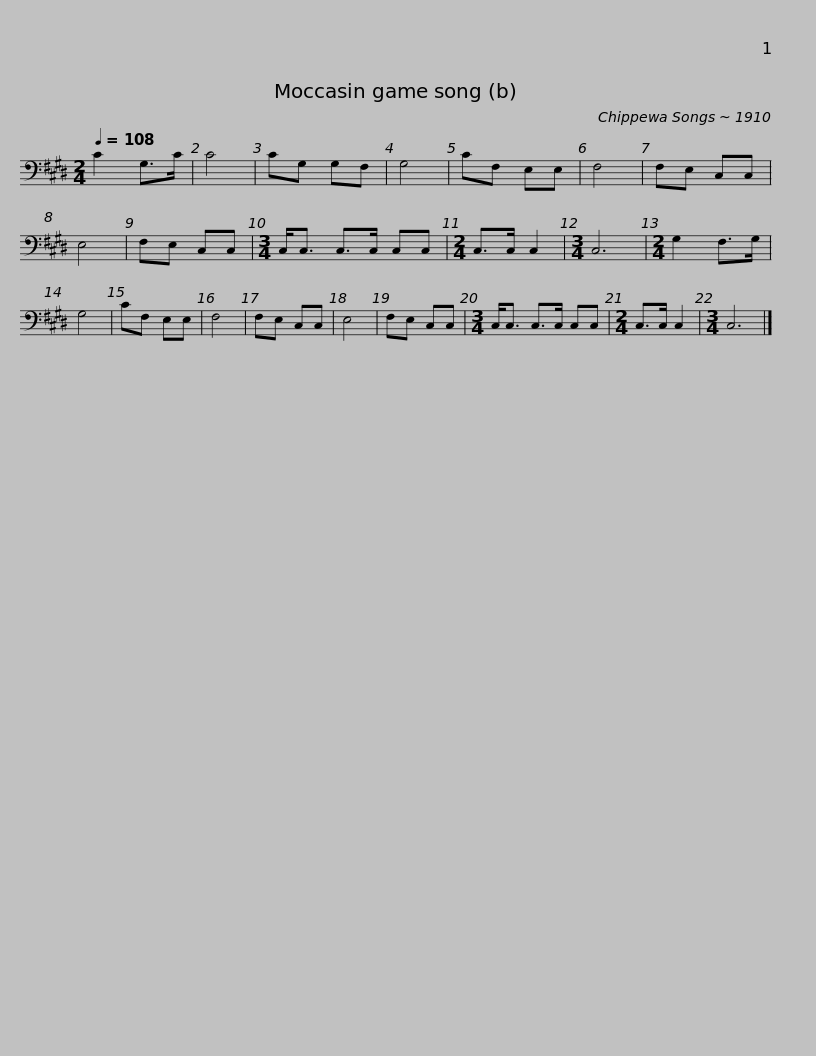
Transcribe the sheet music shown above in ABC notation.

X:1
L:1/8
Q:1/4=108
M:2/4
I:linebreak $
K:E
V:1 bass
V:1
 C2 G,>C | C4 | CG, G,F, | G,4 | CF, E,E, | %5
 F,4 | F,E, C,C, | E,4 | F,E, C,C, |[M:3/4] C,<C, C,>C, C,C, | %10
[M:2/4] C,>C, C,2 |$[M:3/4] C,6 |[M:2/4] G,2 F,>G, | G,4 | CF, E,E, | %15
 F,4 | F,E, C,C, | E,4 | F,E, C,C, |[M:3/4] C,<C, C,>C, C,C, | %20
[M:2/4] C,>C, C,2 |[M:3/4] C,6 |] %22
